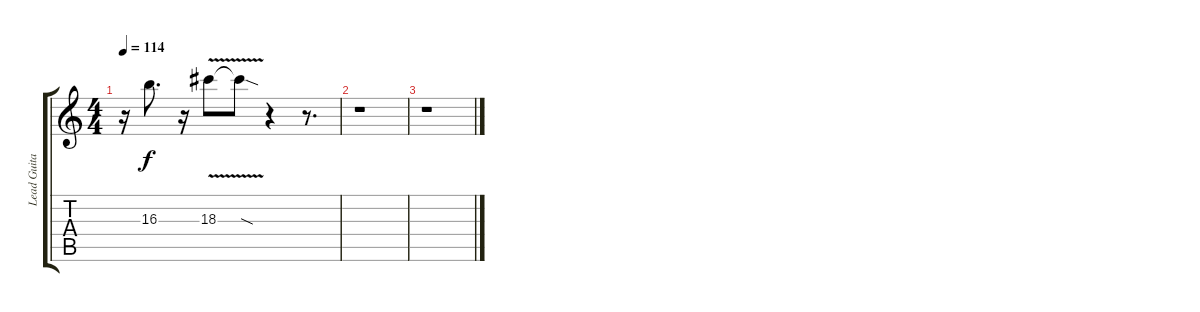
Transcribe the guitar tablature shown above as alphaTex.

\track ("Lead Guitar (Distortion/Pitch Shifter)" "Lead Guita") {instrument overdrivenguitar}
\staff {score tabs}
\tuning (E4 B3 G3 D3 A2 E2) {hide}
\ts (4 4)
\tempo 114
\clef g2
\ks c
r.16{dy f} 16.3.8{d} r.16 18.3{v}.8 18.3{sod t}.8 r.4 r.8{d} |
r.1 |
r.1
